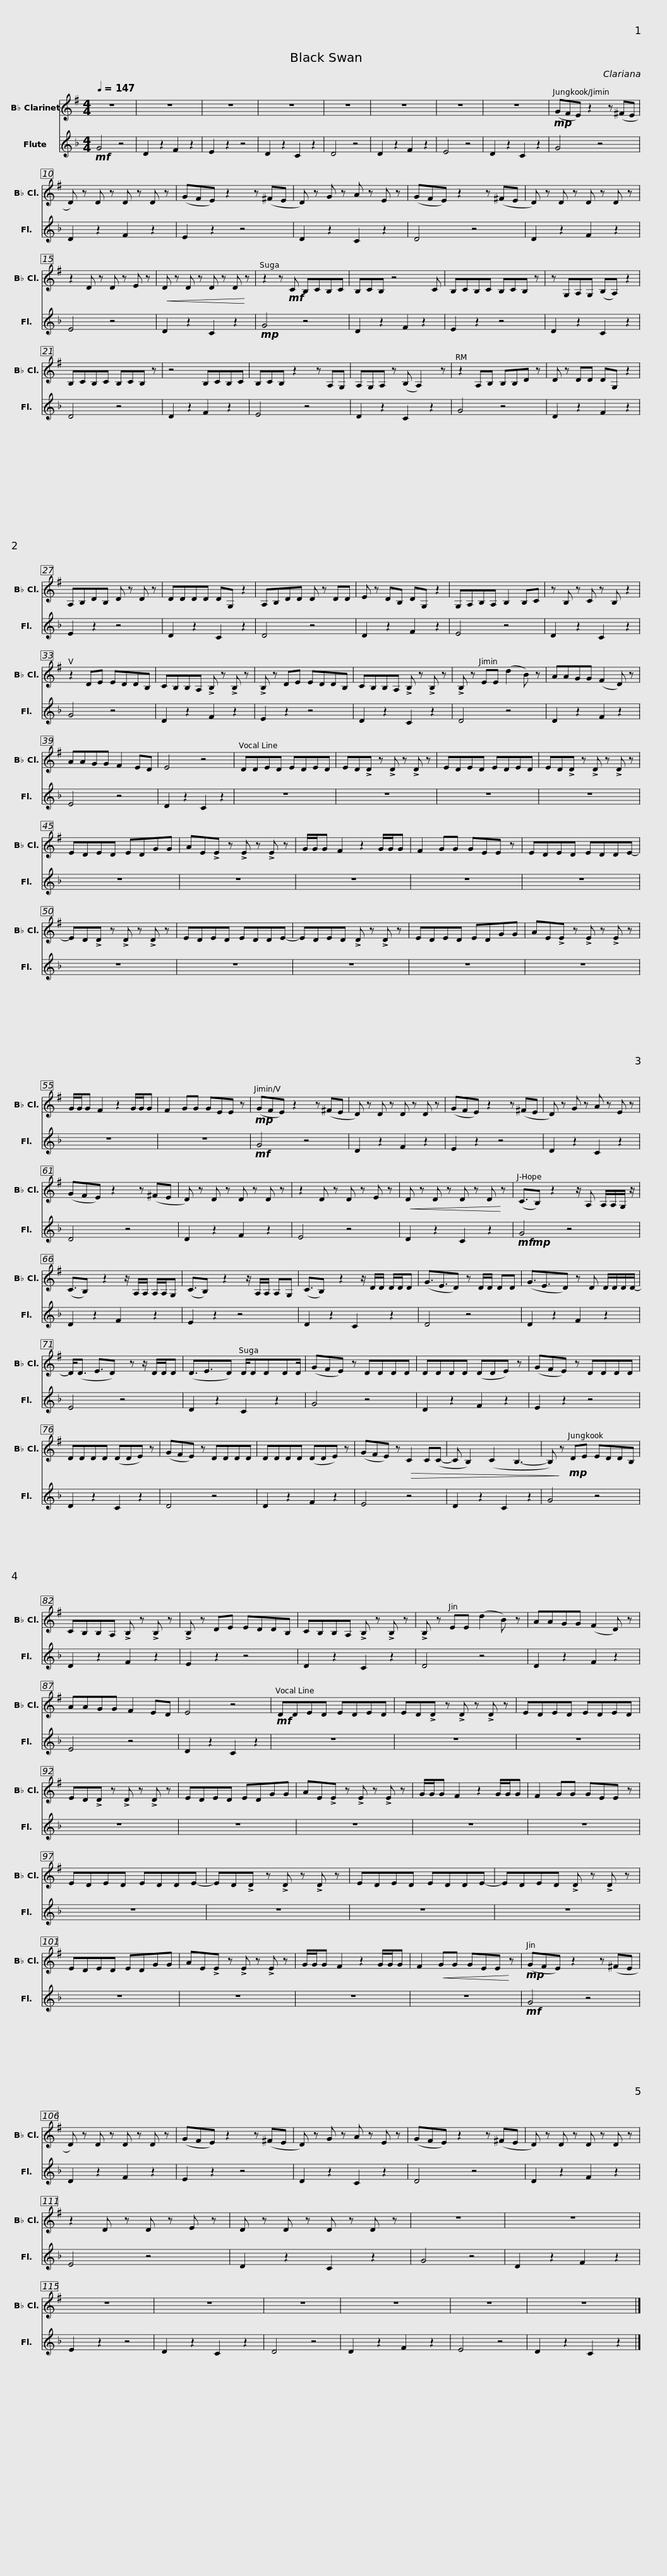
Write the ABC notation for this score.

X:1
%%score 1 2
L:1/8
Q:1/4=147
M:4/4
I:linebreak $
K:F
V:1 treble transpose=-2
V:2 treble
V:1
[K:G] z8 | z8 | z8 | z8 | z8 | %5
 z8 | z8 | z8 |!mp! (GFE) z2 z (^FE |$ D) z D z D z D z | %10
 (GFE) z2 z (^FE | D) z G z A z E z | (GFE) z2 z (^FE |$ D) z D z D z D z | z2 D z D z E z | %15
!<(! D z D z D z D!<)! z | z2 z!mf! C B,CB,C |$ B,CB, z4 C | B,CB,C B,CB, z | z G,A,G, (B,A,) z2 | %20
 B,CB,C B,CB, z |$ z4 B,CB,C | B,CB, z2 z A,G, | A,G,A, z (B, A,2) z | z2 A,B, B,B,D z | %25
 D z DD DG, z2 |$ A,B,DB, D z D z | DDDD DG, z2 | A,B,DD D z DD | E z DB, DG, z2 |$ %30
 G,A,B,A, B,2 B,C | z B, z C z B, z2 | z2 DE EDDB, | CB,B,A, !>!B, z !>!B, z |$ !>!B, z DE EDDB, | %35
 CB,B,A, !>!B, z !>!B, z | !>!B, z EE (d2 B) z | AAGG (F2 D) z | AAGG F2 ED |$ E4 z4 | %40
 DDED EDED | ED!>!D z !>!D z !>!D z | EDED EDED | ED!>!D z !>!D z !>!D z |$ EDED EDGG | %45
 AE!>!E z !>!E z !>!E z | G/G/G F2 z2 G/G/G | F2 GG GEE z | EDED EDDE- |$ ED!>!D z !>!D z !>!D z | %50
 EDED EDDE- | EDED !>!D z !>!D z | EDED EDGG | AE!>!E z !>!E z !>!E z |$ G/G/G F2 z2 G/G/G | %55
 F2 GG GEE z |!mp! (GFE) z2 z (^FE | D) z D z D z D z | (GFE) z2 z (^FE |$ D) z G z A z E z | %60
 (GFE) z2 z (^FE | D) z D z D z D z | z2 D z D z E z |$!<(! D z D z D z D!<)! z | (C3/2B,) z2 z/ A, A,/A,/G,/ z/ | %65
 (C3/2B,) z2 z/ A,/A,/ A,/A,/G, |$ (C3/2B,) z2 z/ A,/A,/ A,G, | (C3/2B,) z2 z/ D/D/ D/D/D | (G3/2E3/2D) z D/D/ DD | (G3/2E3/2D) z D D/D/D/D/- |$ %70
 D<(D E3/2D) z z/ D/D/D | (D3/2E3/2D) D/DDDD/ | (GFE) z DDDD | DDDD (DDE) z |$ (GFE) z DDDD | %75
 DDDD (DDE) z | (GFE) z DDDD | DDDD (DDE) z | (GFE) z!>(! C2 C(C- |$ C B,2) (C2 B,3- | %80
 B,)!>)! z!mp! DE EDDB, | CB,B,A, !>!B, z !>!B, z | !>!B, z DE EDDB, |$ CB,B,A, !>!B, z !>!B, z | !>!B, z EE (d2 B) z | %85
 AAGG (F2 D) z | AAGG F2 ED | E4 z4 |$!mf! DDED EDED | ED!>!D z !>!D z !>!D z | %90
 EDED EDED | ED!>!D z !>!D z !>!D z | EDED EDGG |$ AE!>!E z !>!E z !>!E z | G/G/G F2 z2 G/G/G | %95
 F2 GG GEE z | EDED EDDE- | ED!>!D z !>!D z !>!D z |$ EDED EDDE- | EDED !>!D z !>!D z | %100
 EDED EDGG | AE!>!E z !>!E z !>!E z | G/G/G F2 z2 G/G/G |$ F2!<(! GG GEE!<)! z |!mp! (GFE) z2 z (^FE | %105
 D) z D z D z D z | (GFE) z2 z (^FE |$ D) z G z A z E z | (GFE) z2 z (^FE | D) z D z D z D z | %110
 z2 D z D z E z |$ D z D z D z D z | z8 | z8 | z8 | %115
 z8 | z8 | z8 | z8 | z8 |] %120
V:2
!mf! G4 z4 | D2 z2 F2 z2 | E2 z2 z4 | D2 z2 C2 z2 | D4 z4 | %5
 D2 z2 F2 z2 | E4 z4 | D2 z2 C2 z2 | G4 z4 |$ D2 z2 F2 z2 | %10
 E2 z2 z4 | D2 z2 C2 z2 | D4 z4 |$ D2 z2 F2 z2 | E4 z4 | %15
 D2 z2 C2 z2 |!mp! G4 z4 |$ D2 z2 F2 z2 | E2 z2 z4 | D2 z2 C2 z2 | %20
 D4 z4 |$ D2 z2 F2 z2 | E4 z4 | D2 z2 C2 z2 | G4 z4 | %25
 D2 z2 F2 z2 |$ E2 z2 z4 | D2 z2 C2 z2 | D4 z4 | D2 z2 F2 z2 |$ %30
 E4 z4 | D2 z2 C2 z2 | G4 z4 | D2 z2 F2 z2 |$ E2 z2 z4 | %35
 D2 z2 C2 z2 | D4 z4 | D2 z2 F2 z2 | E4 z4 |$ D2 z2 C2 z2 | %40
 z8 | z8 | z8 | z8 |$ z8 | %45
 z8 | z8 | z8 | z8 |$ z8 | %50
 z8 | z8 | z8 | z8 |$ z8 | %55
 z8 |!mf! G4 z4 | D2 z2 F2 z2 | E2 z2 z4 |$ D2 z2 C2 z2 | %60
 D4 z4 | D2 z2 F2 z2 | E4 z4 |$ D2 z2 C2 z2 |!mf!!mp! G4 z4 | %65
 D2 z2 F2 z2 |$ E2 z2 z4 | D2 z2 C2 z2 | D4 z4 | D2 z2 F2 z2 |$ %70
 E4 z4 | D2 z2 C2 z2 | G4 z4 | D2 z2 F2 z2 |$ E2 z2 z4 | %75
 D2 z2 C2 z2 | D4 z4 | D2 z2 F2 z2 | E4 z4 |$ D2 z2 C2 z2 | %80
 G4 z4 | D2 z2 F2 z2 | E2 z2 z4 |$ D2 z2 C2 z2 | D4 z4 | %85
 D2 z2 F2 z2 | E4 z4 | D2 z2 C2 z2 |$ z8 | z8 | %90
 z8 | z8 | z8 |$ z8 | z8 | %95
 z8 | z8 | z8 |$ z8 | z8 | %100
 z8 | z8 | z8 |$ z8 |!mf! G4 z4 | %105
 D2 z2 F2 z2 | E2 z2 z4 |$ D2 z2 C2 z2 | D4 z4 | D2 z2 F2 z2 | %110
 E4 z4 |$ D2 z2 C2 z2 | G4 z4 | D2 z2 F2 z2 | E2 z2 z4 | %115
 D2 z2 C2 z2 | D4 z4 | D2 z2 F2 z2 | E4 z4 | D2 z2 C2 z2 |] %120
